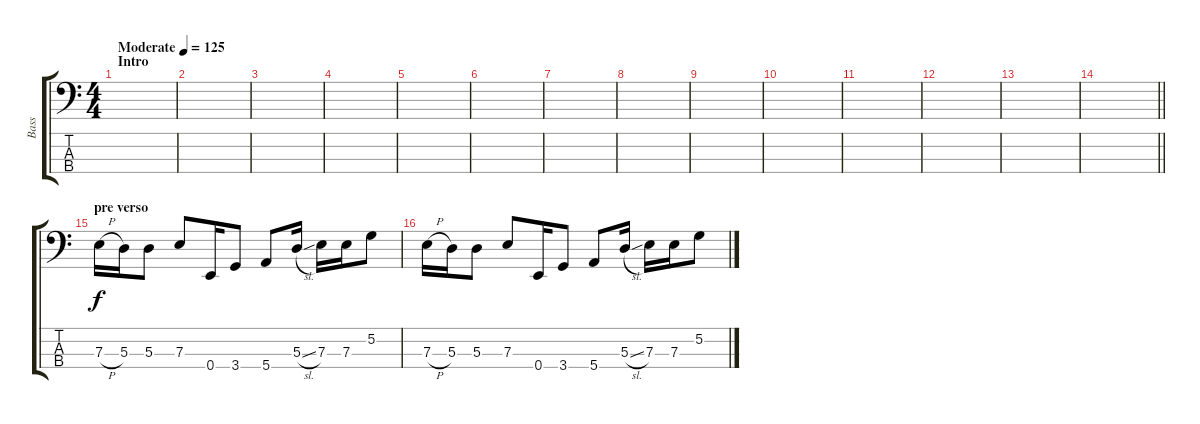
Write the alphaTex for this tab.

\track ("Bass" "Bass") {instrument electricbassfinger}
\staff {score tabs}
\tuning (G2 D2 A1 E1) {hide}
\ts (4 4)
\section ("" "Intro")
\tempo (125 "Moderate")
\clef f4
\ks c
|
|
|
|
|
|
|
|
|
|
|
|
|
\barLineRight lightlight
|
\section ("" "pre verso")
7.3{h}.16 5.3.16 5.3.8 7.3.8 0.4.16 3.4.8 5.4.8 5.3{sl}.16 7.3.16 7.3.16 5.2.8 |
7.3{h}.16 5.3.16 5.3.8 7.3.8 0.4.16 3.4.8 5.4.8 5.3{sl}.16 7.3.16 7.3.16 5.2.8
